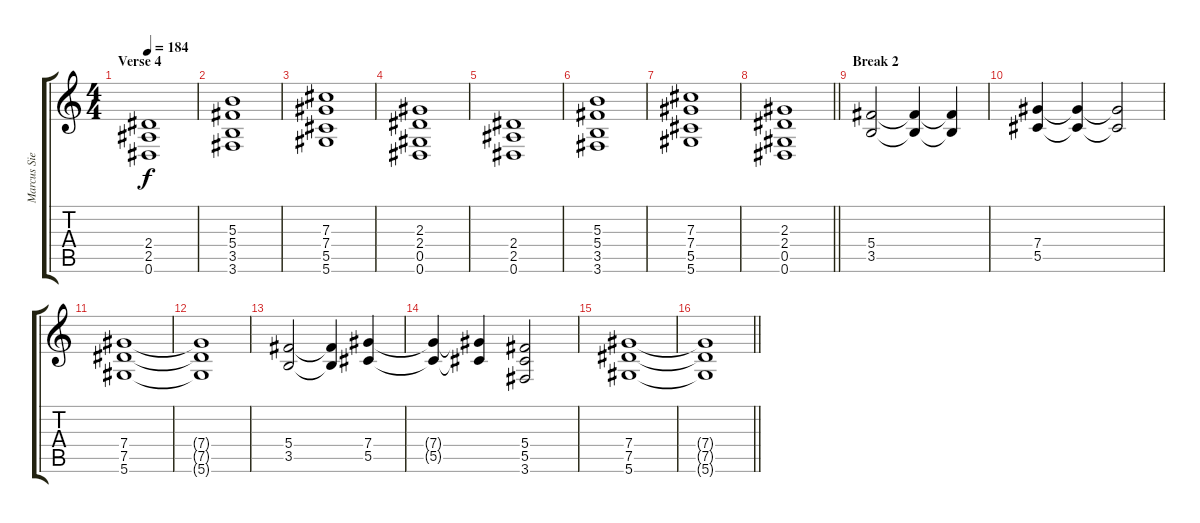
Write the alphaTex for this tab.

\track ("Marcus Siepen" "Marcus Sie") {instrument distortionguitar}
\staff {score tabs}
\tuning (Eb4 Bb3 Gb3 Db3 Ab2 Eb2) {hide}
\ts (4 4)
\section ("" "Verse 4")
\tempo 184
\clef g2
\ks c
(2.4 2.5 0.6).1{dy f} |
(5.3 5.4 3.5 3.6).1 |
(7.3 7.4 5.5 5.6).1 |
(2.3 2.4 0.5 0.6).1 |
(2.4 2.5 0.6).1 |
(5.3 5.4 3.5 3.6).1 |
(7.3 7.4 5.5 5.6).1 |
\barLineRight lightlight
(2.3 2.4 0.5 0.6).1 |
\section ("" "Break 2")
(5.4 3.5).2 (5.4{t} 3.5{t}).4 (5.4{t} 3.5{t}).4 |
(7.4 5.5).4 (7.4{t} 5.5{t}).4 (7.4{t} 5.5{t}).2 |
(7.4 7.5 5.6).1 |
(7.4{t} 7.5{t} 5.6{t}).1 |
(5.4 3.5).2 (5.4{t} 3.5{t}).4 (7.4 5.5).4 |
(7.4{t} 5.5{t}).4 (7.4{t} 5.5{t}).4 (5.4 5.5 3.6).2 |
(7.4 7.5 5.6).1 |
\barLineRight lightlight
(7.4{t} 7.5{t} 5.6{t}).1
